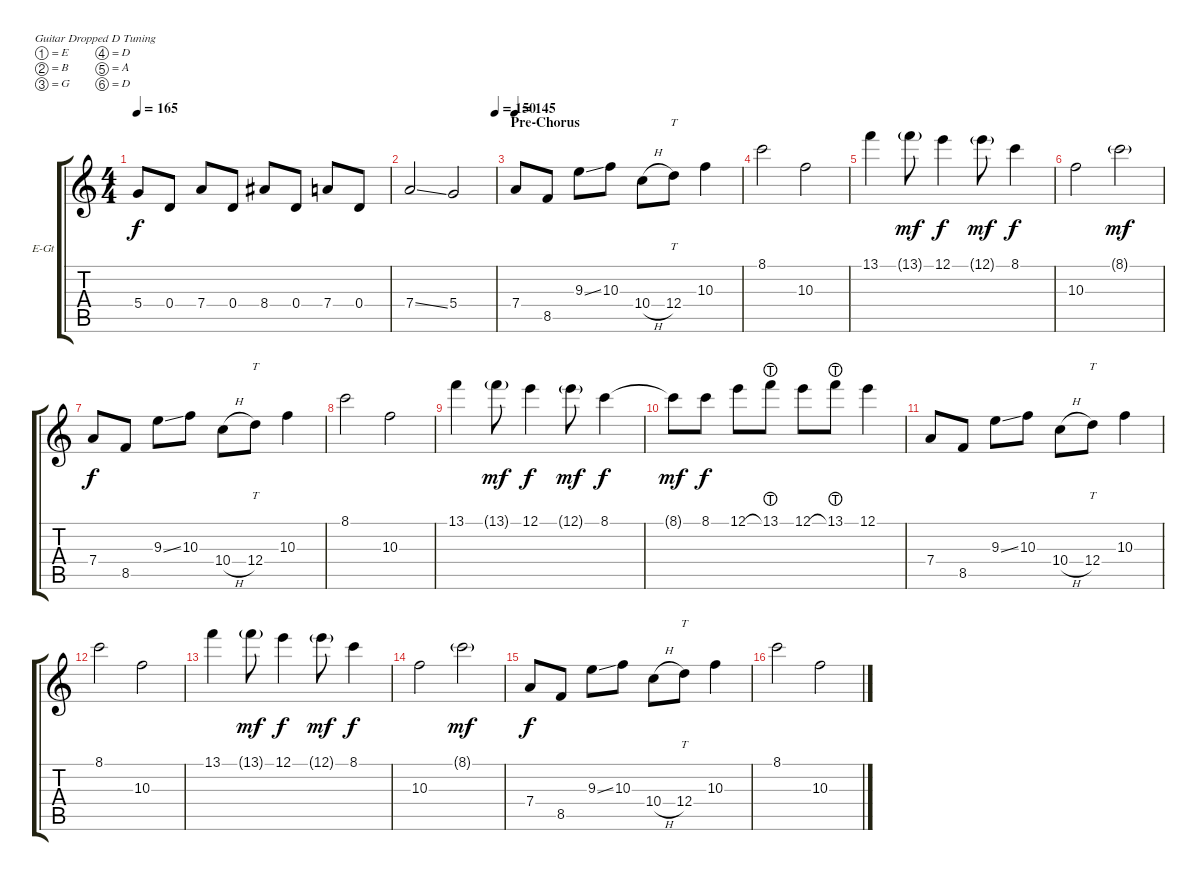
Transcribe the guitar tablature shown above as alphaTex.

\bracketExtendMode groupsimilarinstruments
\firstSystemTrackNameOrientation horizontal
\otherSystemsTrackNameOrientation horizontal
\track ("Joey Wilson" "E-Gt") {instrument distortionguitar}
\staff {score tabs}
\tuning (E4 B3 G3 D3 A2 D2)
\ts (4 4)
\tempo 165
\clef g2
\ks c
5.4.8{dy f} 0.4.8 7.4.8 0.4.8 8.4.8 0.4.8 7.4.8 0.4.8 |
\tempo (150 1)
7.4{ss}.2 5.4.2 |
\section ("" "Pre-Chorus")
\tempo 145
7.4.8 8.5.8 9.3{ss}.8 10.3.8 10.4{h}.8 12.4.8{tt} 10.3.4 |
8.1.2 10.3.2 |
13.1.4 13.1{g}.8{dy mf} 12.1.4{dy f} 12.1{g}.8{dy mf} 8.1.4{dy f} |
10.3.2 8.1{g}.2{dy mf} |
7.4.8{dy f} 8.5.8 9.3{ss}.8 10.3.8 10.4{h}.8 12.4.8{tt} 10.3.4 |
8.1.2 10.3.2 |
13.1.4 13.1{g}.8{dy mf} 12.1.4{dy f} 12.1{g}.8{dy mf} 8.1.4{dy f} |
8.1{t}.8{dy mf} 8.1.8{dy f} 12.1.8 13.1{lht}.8 12.1.8 13.1{lht}.8 12.1.4 |
7.4.8 8.5.8 9.3{ss}.8 10.3.8 10.4{h}.8 12.4.8{tt} 10.3.4 |
8.1.2 10.3.2 |
13.1.4 13.1{g}.8{dy mf} 12.1.4{dy f} 12.1{g}.8{dy mf} 8.1.4{dy f} |
10.3.2 8.1{g}.2{dy mf} |
7.4.8{dy f} 8.5.8 9.3{ss}.8 10.3.8 10.4{h}.8 12.4.8{tt} 10.3.4 |
8.1.2 10.3.2
